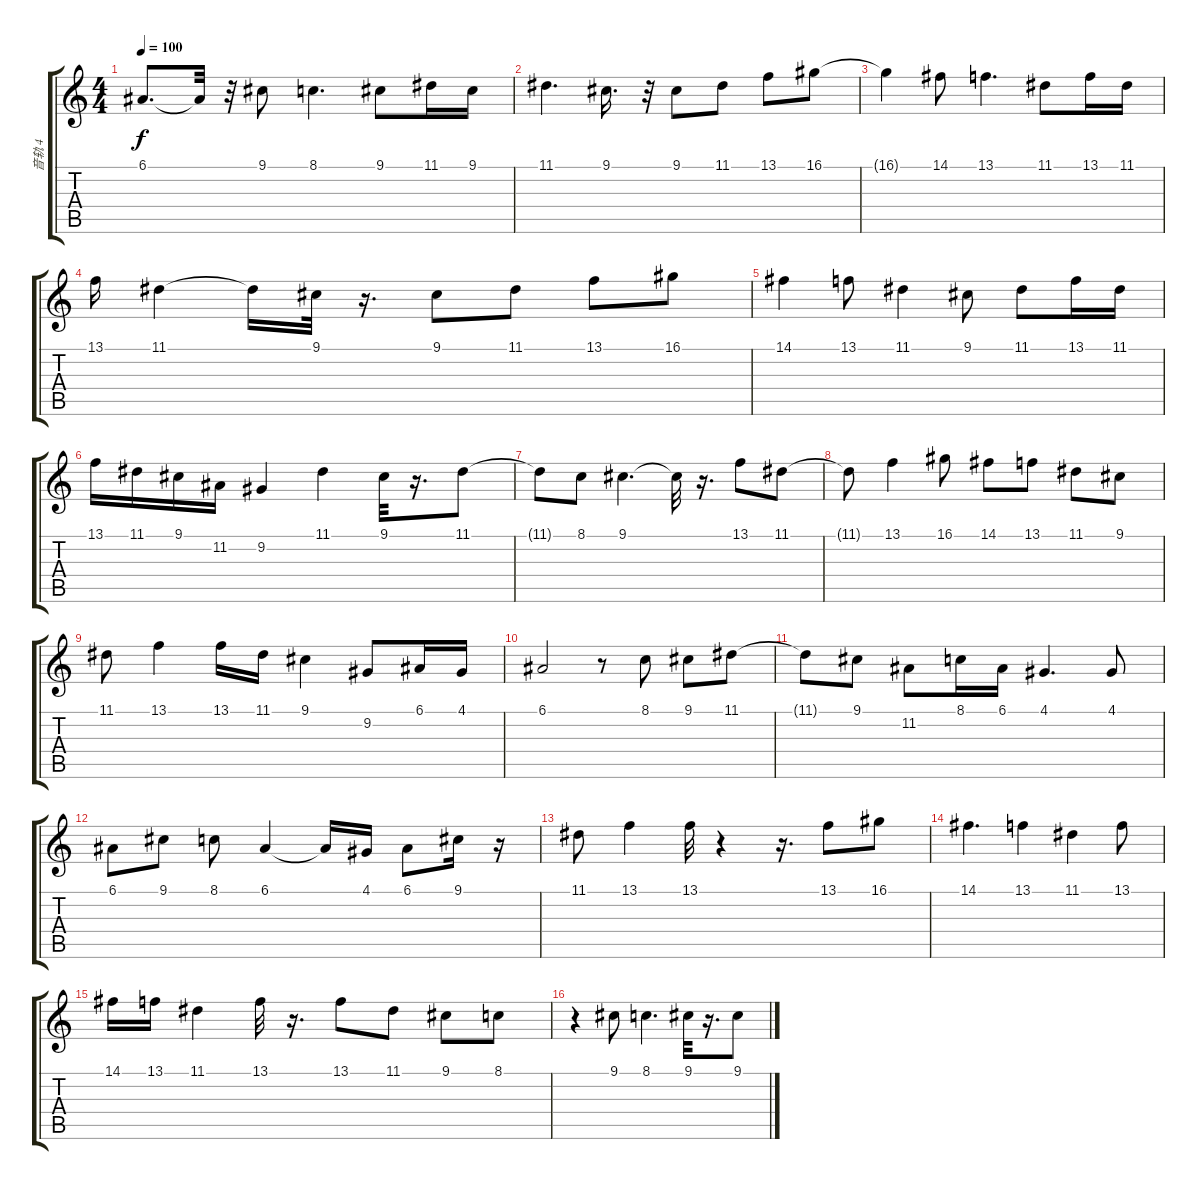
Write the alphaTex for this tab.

\track ("音轨 4" "音轨 4") {instrument flute}
\staff {score tabs}
\tuning (E4 B3 G3 D3 A2 E2) {hide}
\ts (4 4)
\tempo 100
\clef g2
\ks c
6.1{t}.8{d dy f} 6.1{t}.32 r.32 9.1.8 8.1.4{d} 9.1.8 11.1.16 9.1.16 |
11.1.4{d} 9.1.16{d} r.32{txt ""} 9.1.8 11.1.8 13.1.8 16.1.8 |
16.1{t}.4 14.1.8 13.1.4{d} 11.1.8 13.1.16 11.1.16 |
13.1.16 11.1.4 11.1{t}.16 9.1.32 r.16{d} 9.1.8 11.1.8 13.1.8 16.1.8 |
14.1.4 13.1.8 11.1.4 9.1.8 11.1.8 13.1.16 11.1.16 |
13.1.16 11.1.16 9.1.16 11.2.16 9.2.4 11.1.4 9.1.32 r.16{d} 11.1.8 |
11.1{t}.8 8.1.8 9.1.4{d} 9.1{t}.32 r.16{d} 13.1.8 11.1.8 |
11.1{t}.8 13.1.4 16.1.8 14.1.8 13.1.8 11.1.8 9.1.8 |
11.1.8 13.1.4 13.1.16 11.1.16 9.1.4 9.2.8 6.1.16 4.1.16 |
6.1.2 r.8 8.1.8 9.1.8 11.1.8 |
11.1{t}.8 9.1.8 11.2.8 8.1.16 6.1.16 4.1.4{d} 4.1.8 |
6.1.8 9.1.8 8.1.8 6.1.4 6.1{t}.16 4.1.16 6.1.8 9.1.16 r.16 |
11.1.8 13.1.4 13.1.32 r.4 r.16{d} 13.1.8 16.1.8 |
14.1.4{d} 13.1.4 11.1.4 13.1.8 |
14.1.16 13.1.16 11.1.4 13.1.32 r.16{d} 13.1.8 11.1.8 9.1.8 8.1.8 |
r.4 9.1.8 8.1.4{d} 9.1.32 r.16{d} 9.1.8
